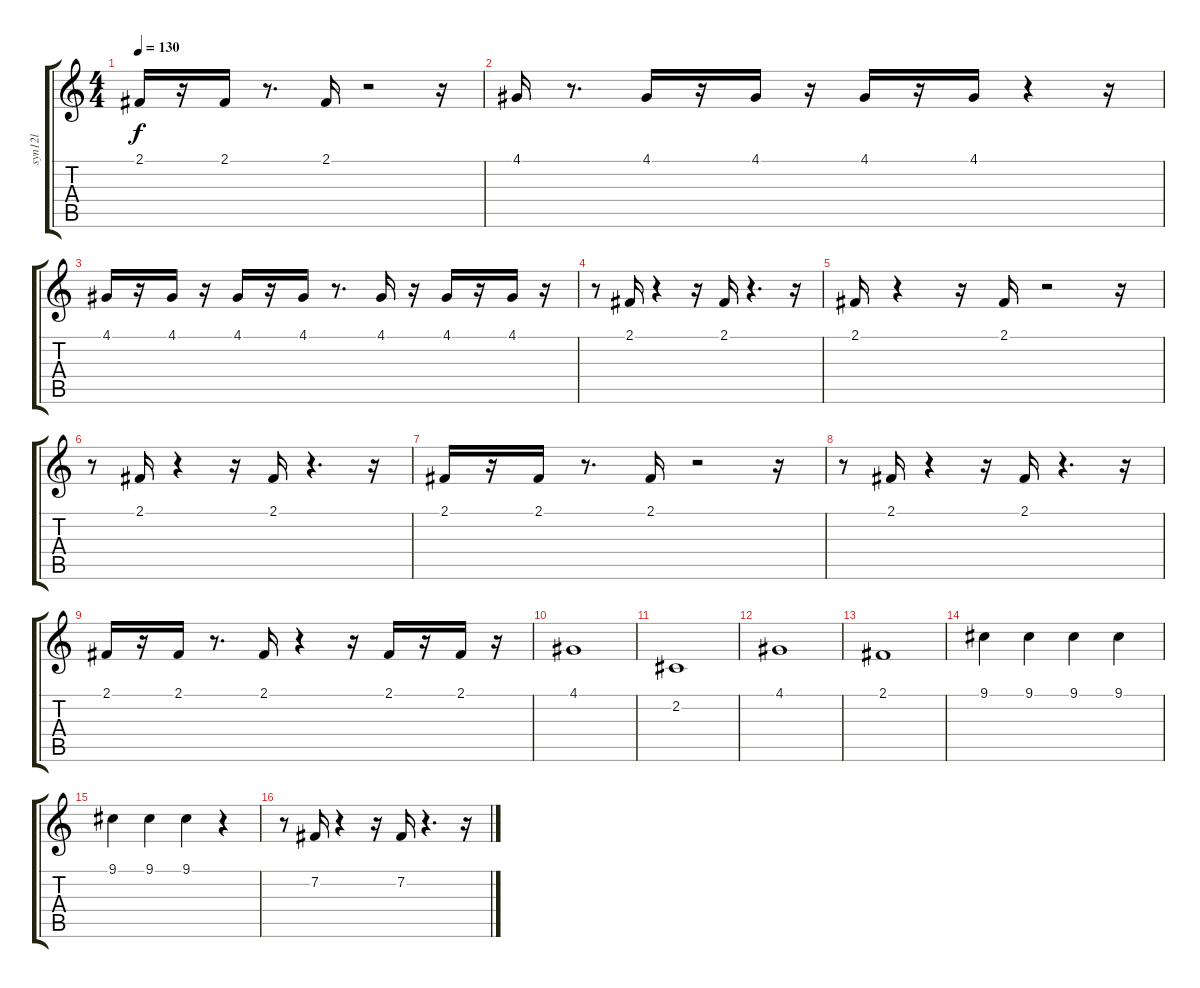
\track ("syn12l              " "syn12l    ") {instrument stringensemble1}
\staff {score tabs}
\tuning (E4 B3 G3 D3 A2 E2) {hide}
\ts (4 4)
\tempo 130
\clef g2
\ks c
2.1.16{dy f} r.16 2.1.16 r.8{d} 2.1.16 r.2 r.16 |
4.1.16 r.8{d} 4.1.16 r.16 4.1.16 r.16 4.1.16 r.16 4.1.16 r.4 r.16 |
4.1.16 r.16 4.1.16 r.16 4.1.16 r.16 4.1.16 r.8{d} 4.1.16 r.16 4.1.16 r.16 4.1.16 r.16 |
r.8 2.1.16 r.4 r.16 2.1.16 r.4{d} r.16 |
2.1.16 r.4 r.16 2.1.16 r.2 r.16 |
r.8 2.1.16 r.4 r.16 2.1.16 r.4{d} r.16 |
2.1.16 r.16 2.1.16 r.8{d} 2.1.16 r.2 r.16 |
r.8 2.1.16 r.4 r.16 2.1.16 r.4{d} r.16 |
2.1.16 r.16 2.1.16 r.8{d} 2.1.16 r.4 r.16 2.1.16 r.16 2.1.16 r.16 |
4.1.1 |
2.2.1 |
4.1.1 |
2.1.1 |
9.1.4 9.1.4 9.1.4 9.1.4 |
9.1.4 9.1.4 9.1.4 r.4 |
r.8 7.2.16 r.4 r.16 7.2.16 r.4{d} r.16
